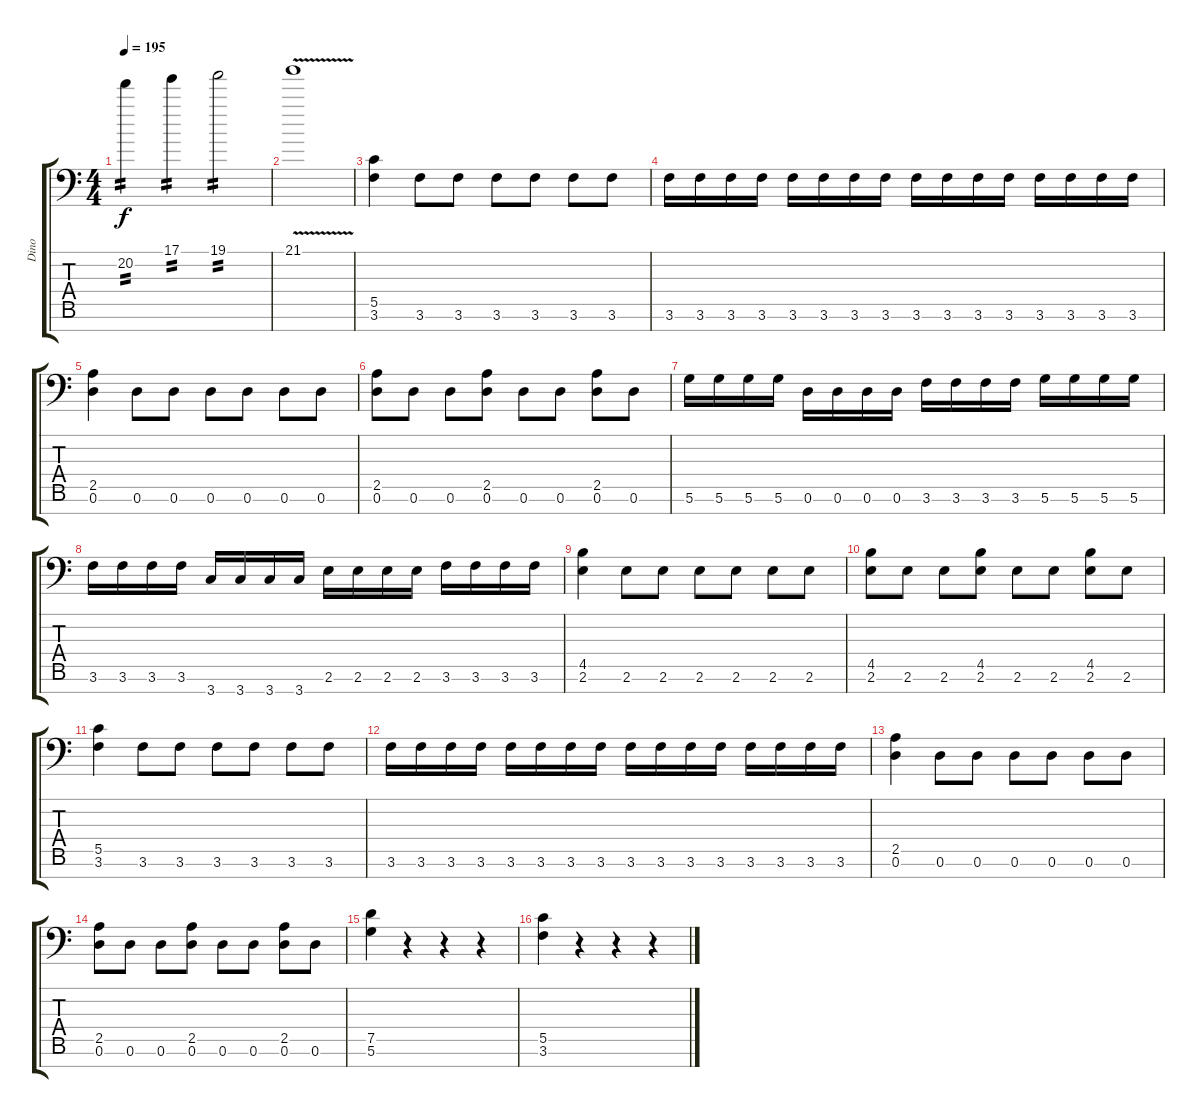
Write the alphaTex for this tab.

\track ("Dino" "Dino") {instrument distortionguitar}
\staff {score tabs}
\tuning (D4 A3 F3 C3 G2 D2 A1) {hide}
\ts (4 4)
\tempo 195
\clef f4
\ks c
20.2.4{tp 2 dy f} 17.1.4{tp 2} 19.1.2{tp 2} |
21.1{v}.1 |
(5.5 3.6).4 3.6.8 3.6.8 3.6.8 3.6.8 3.6.8 3.6.8 |
3.6.16 3.6.16 3.6.16 3.6.16 3.6.16 3.6.16 3.6.16 3.6.16 3.6.16 3.6.16 3.6.16 3.6.16 3.6.16 3.6.16 3.6.16 3.6.16 |
(2.5 0.6).4 0.6.8 0.6.8 0.6.8 0.6.8 0.6.8 0.6.8 |
(2.5 0.6).8 0.6.8 0.6.8 (2.5 0.6).8 0.6.8 0.6.8 (2.5 0.6).8 0.6.8 |
5.6.16 5.6.16 5.6.16 5.6.16 0.6.16 0.6.16 0.6.16 0.6.16 3.6.16 3.6.16 3.6.16 3.6.16 5.6.16 5.6.16 5.6.16 5.6.16 |
3.6.16 3.6.16 3.6.16 3.6.16 3.7.16 3.7.16 3.7.16 3.7.16 2.6.16 2.6.16 2.6.16 2.6.16 3.6.16 3.6.16 3.6.16 3.6.16 |
(4.5 2.6).4 2.6.8 2.6.8 2.6.8 2.6.8 2.6.8 2.6.8 |
(4.5 2.6).8 2.6.8 2.6.8 (4.5 2.6).8 2.6.8 2.6.8 (4.5 2.6).8 2.6.8 |
(5.5 3.6).4 3.6.8 3.6.8 3.6.8 3.6.8 3.6.8 3.6.8 |
3.6.16 3.6.16 3.6.16 3.6.16 3.6.16 3.6.16 3.6.16 3.6.16 3.6.16 3.6.16 3.6.16 3.6.16 3.6.16 3.6.16 3.6.16 3.6.16 |
(2.5 0.6).4 0.6.8 0.6.8 0.6.8 0.6.8 0.6.8 0.6.8 |
(2.5 0.6).8 0.6.8 0.6.8 (2.5 0.6).8 0.6.8 0.6.8 (2.5 0.6).8 0.6.8 |
(7.5 5.6).4 r.4 r.4 r.4 |
(5.5 3.6).4 r.4 r.4 r.4
